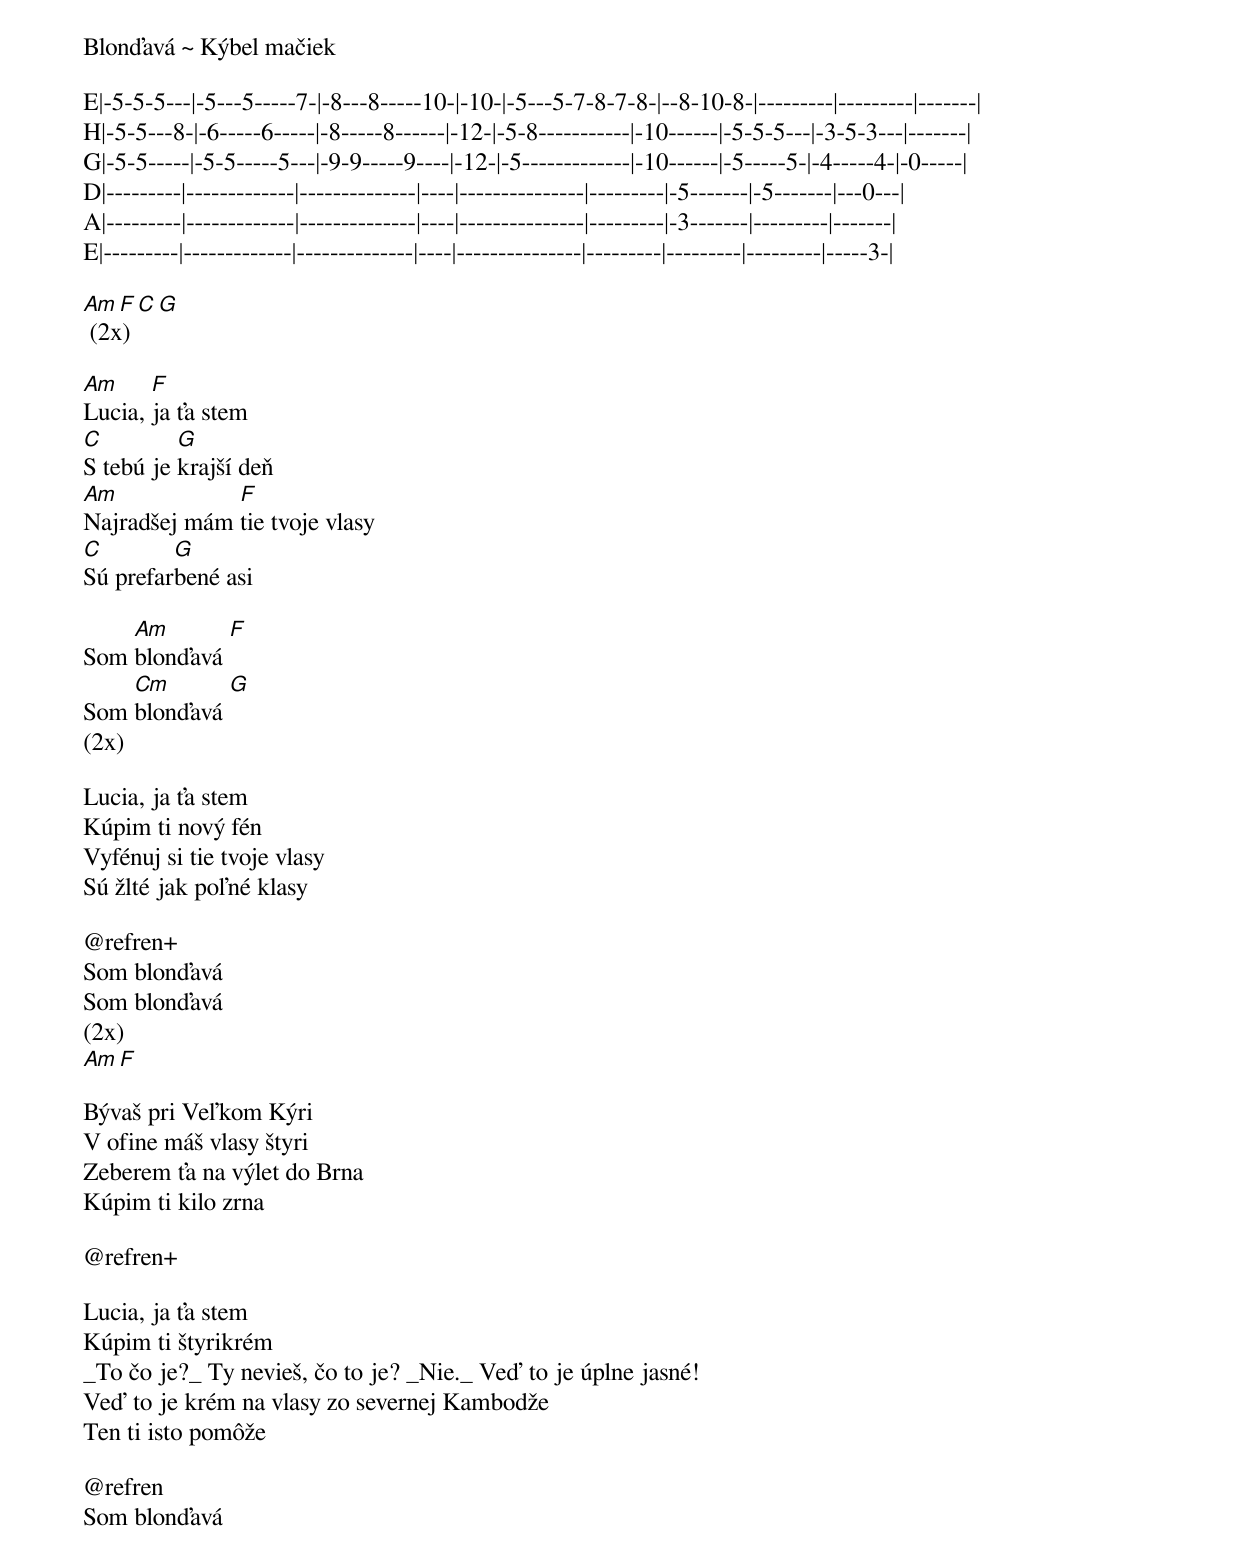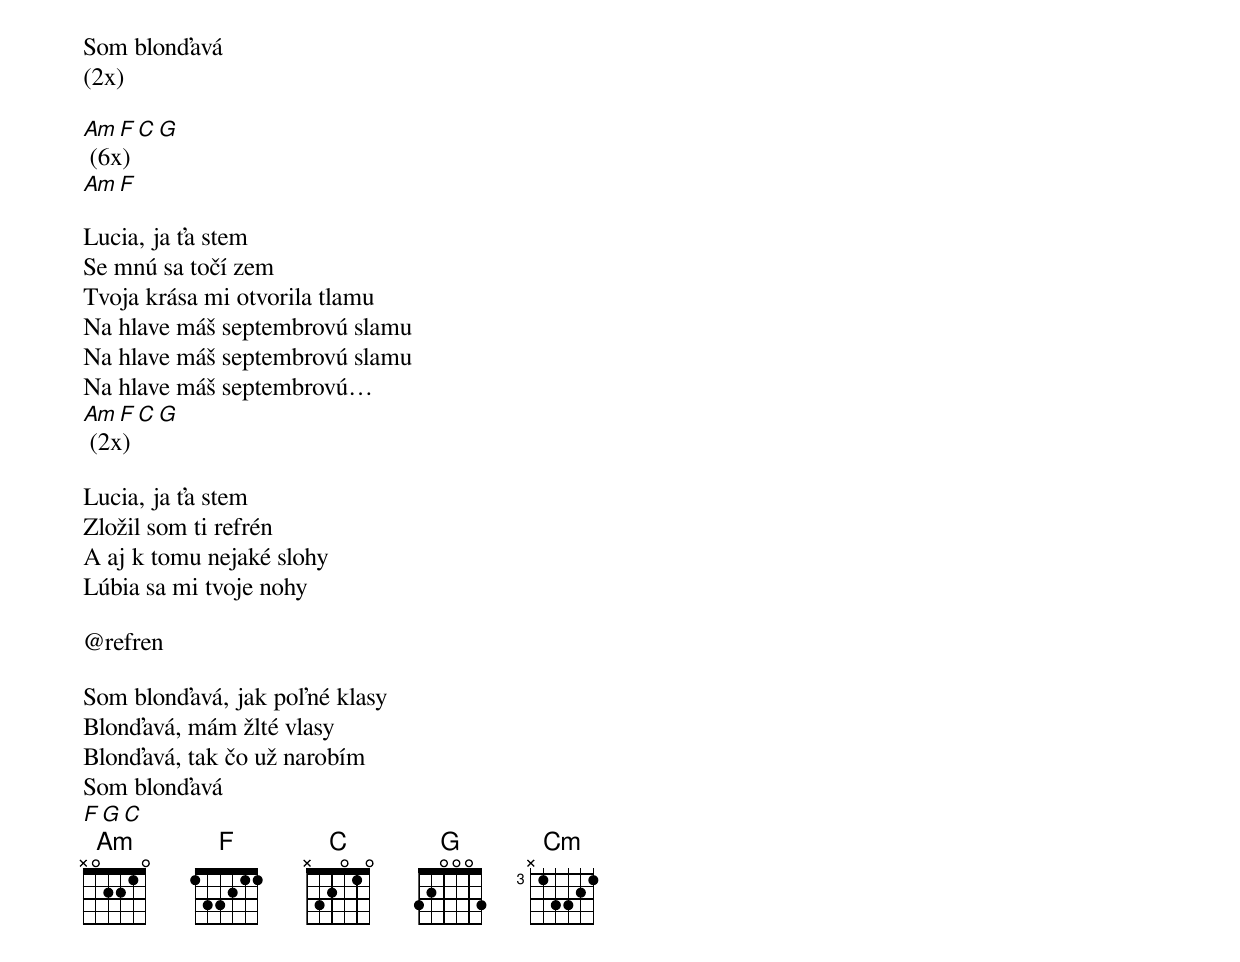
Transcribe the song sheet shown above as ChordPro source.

Blonďavá ~ Kýbel mačiek

E|-5-5-5---|-5---5-----7-|-8---8-----10-|-10-|-5---5-7-8-7-8-|--8-10-8-|---------|---------|-------|
H|-5-5---8-|-6-----6-----|-8-----8------|-12-|-5-8-----------|-10------|-5-5-5---|-3-5-3---|-------|
G|-5-5-----|-5-5-----5---|-9-9-----9----|-12-|-5-------------|-10------|-5-----5-|-4-----4-|-0-----|
D|---------|-------------|--------------|----|---------------|---------|-5-------|-5-------|---0---|
A|---------|-------------|--------------|----|---------------|---------|-3-------|---------|-------|
E|---------|-------------|--------------|----|---------------|---------|---------|---------|-----3-|

[Am F C G] (2x)

[Am]Lucia, [F]ja ťa stem
[C]S tebú je [G]krajší deň
[Am]Najradšej mám [F]tie tvoje vlasy
[C]Sú prefar[G]bené asi

Som [Am]blonďavá [F]
Som [Cm]blonďavá [G]
(2x)

Lucia, ja ťa stem
Kúpim ti nový fén
Vyfénuj si tie tvoje vlasy
Sú žlté jak poľné klasy

@refren+
Som blonďavá
Som blonďavá
(2x)
[Am F]

Bývaš pri Veľkom Kýri
V ofine máš vlasy štyri
Zeberem ťa na výlet do Brna
Kúpim ti kilo zrna

@refren+

Lucia, ja ťa stem
Kúpim ti štyrikrém
_To čo je?_ Ty nevieš, čo to je? _Nie._ Veď to je úplne jasné!
Veď to je krém na vlasy zo severnej Kambodže
Ten ti isto pomôže

@refren
Som blonďavá
Som blonďavá
(2x)

[Am F C G] (6x)
[Am F]

Lucia, ja ťa stem
Se mnú sa točí zem
Tvoja krása mi otvorila tlamu
Na hlave máš septembrovú slamu
Na hlave máš septembrovú slamu
Na hlave máš septembrovú…
[Am F C G] (2x)

Lucia, ja ťa stem
Zložil som ti refrén
A aj k tomu nejaké slohy
Lúbia sa mi tvoje nohy

@refren

Som blonďavá, jak poľné klasy
Blonďavá, mám žlté vlasy
Blonďavá, tak čo už narobím
Som blonďavá
[F G C]
